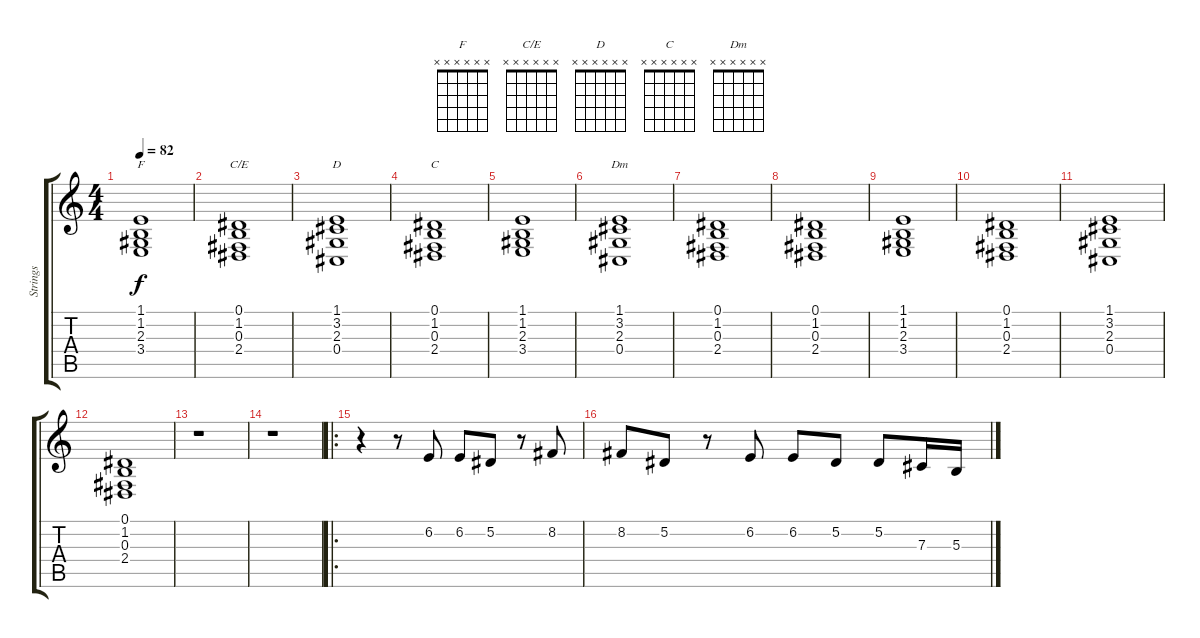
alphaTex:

\track ("Strings" "Strings") {instrument stringensemble2}
\staff {score tabs}
\tuning (Eb4 Bb3 Gb3 Db3 Ab2 Eb2) {hide}
\chord ("F" x x x x x x) {firstfret 0}
\chord ("C/E" x x x x x x) {firstfret 0}
\chord ("D" x x x x x x) {firstfret 0}
\chord ("C" x x x x x x) {firstfret 0}
\chord ("Dm" x x x x x x) {firstfret 0}
\ts (4 4)
\tempo 82
\clef g2
\ks c
(1.1 1.2 2.3 3.4).1{ch "F" dy f instrument stringensemble2} |
(0.1 1.2 0.3 2.4).1{ch "C/E"} |
(1.1 3.2 2.3 0.4).1{ch "D"} |
(0.1 1.2 0.3 2.4).1{ch "C"} |
(1.1 1.2 2.3 3.4).1 |
(1.1 3.2 2.3 0.4).1{ch "Dm"} |
(0.1 1.2 0.3 2.4).1 |
(0.1 1.2 0.3 2.4).1 |
(1.1 1.2 2.3 3.4).1 |
(0.1 1.2 0.3 2.4).1 |
(1.1 3.2 2.3 0.4).1 |
(0.1 1.2 0.3 2.4).1 |
r.1 |
r.1 |
\ro
r.4 r.8 6.2.8 6.2.8 5.2.8 r.8 8.2.8 |
8.2.8 5.2.8 r.8 6.2.8 6.2.8 5.2.8 5.2.8 7.3.16 5.3.16
